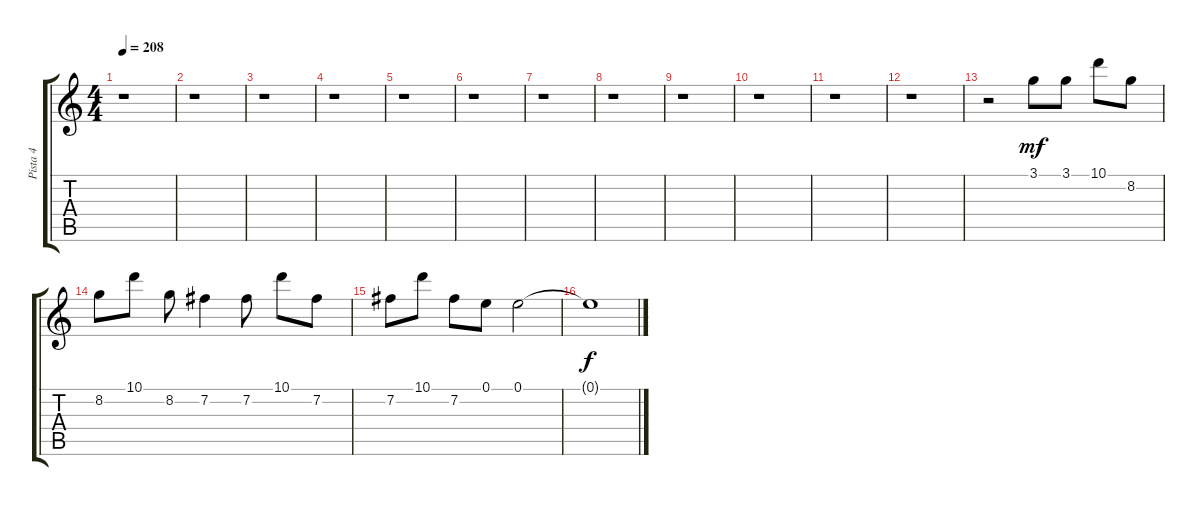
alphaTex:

\track ("Pista 4" "Pista 4") {instrument overdrivenguitar}
\staff {score tabs}
\tuning (E4 B3 G3 D3 A2 E2) {hide}
\ts (4 4)
\tempo 208
\clef g2
\ks c
r.1{dy f} |
r.1 |
r.1 |
r.1 |
r.1 |
r.1 |
r.1 |
r.1 |
r.1 |
r.1 |
r.1 |
r.1 |
r.2 3.1.8{dy mf} 3.1.8 10.1.8 8.2.8 |
8.2.8 10.1.8 8.2.8 7.2.4 7.2.8 10.1.8 7.2.8 |
7.2.8 10.1.8 7.2.8 0.1.8 0.1.2 |
0.1{t}.1{dy f}
